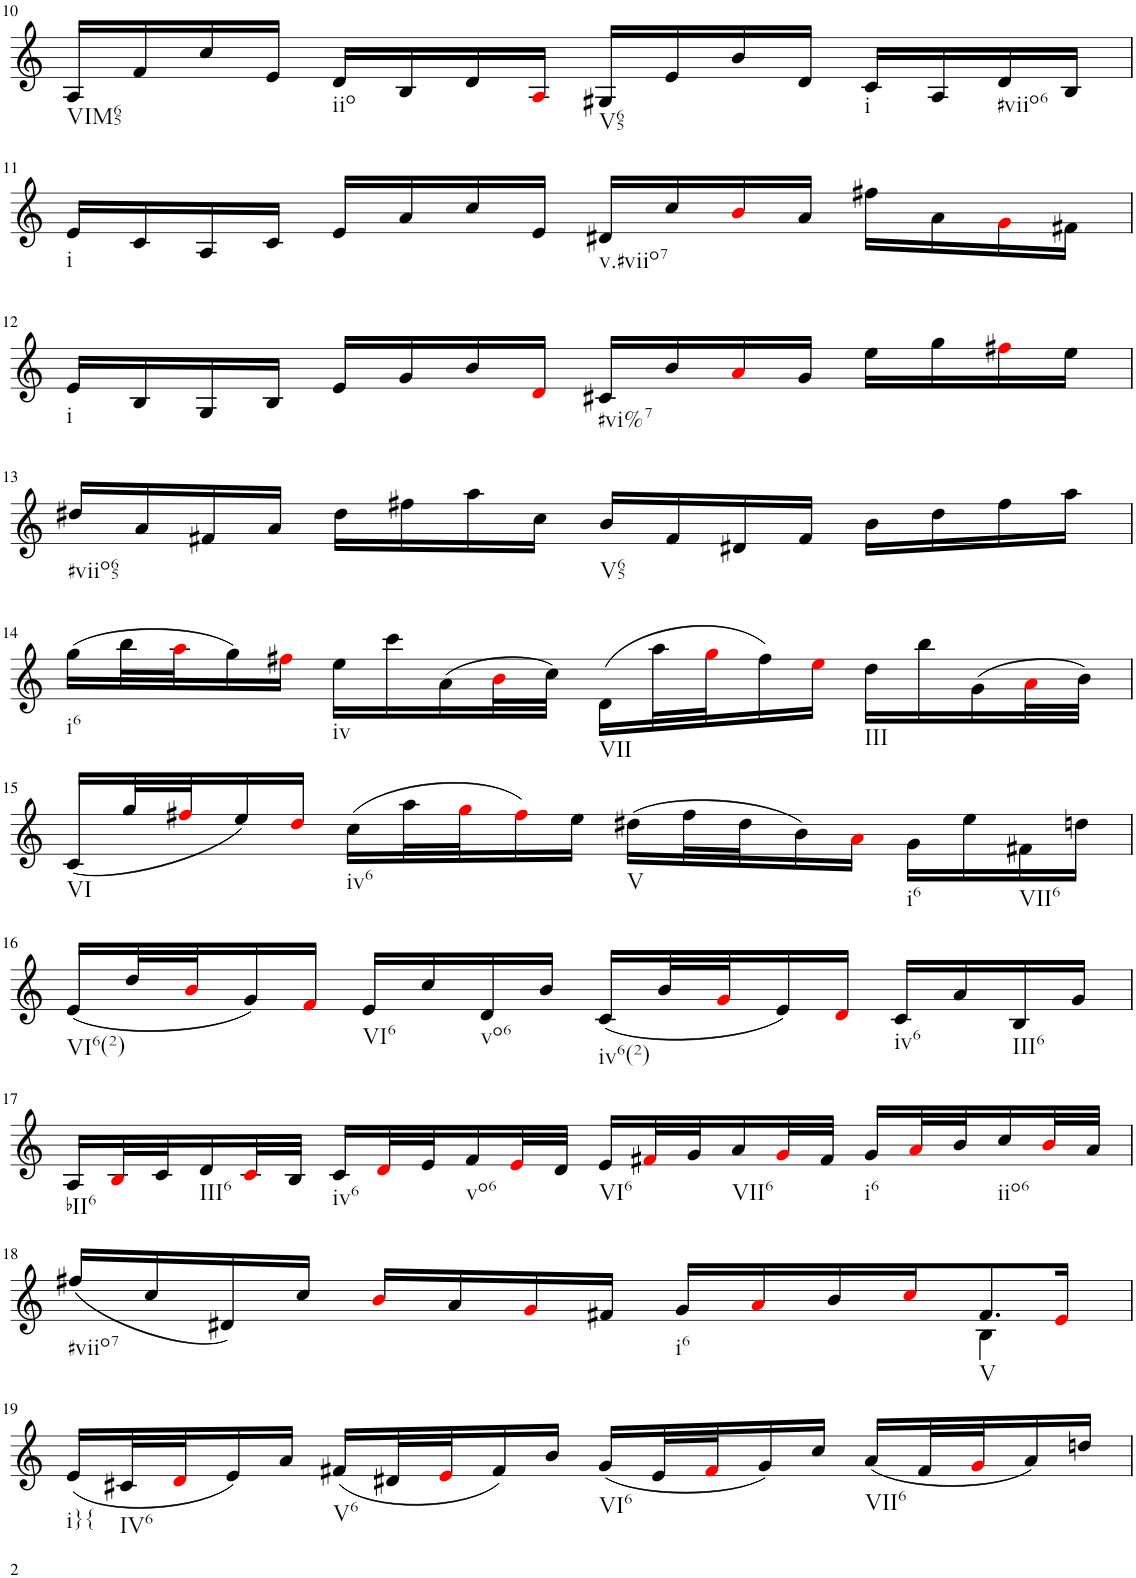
**kern
*part1
*staff1
*I"Violin
*I'Vln.
!!LO:PB:g=z
*clefG2
*k[]
*M2/2
=10
!LO:TX:b:t=VIM65
16A/LL
16f/
16cc/
16e/JJ
!LO:TX:b:t=iio
16d/LL
16B/
16d/
16Ai/JJ
!LO:TX:b:t=V65
16G#X/LL
16e/
16b/
16d/JJ
!LO:TX:b:t=i
16c/LL
16A/
!LO:TX:b:t=#viio6
16d/
16B/JJ
!!LO:LB:g=z
=11
!LO:TX:b:t=i
16e/LL
16c/
16A/
16c/JJ
16e/LL
16a/
16cc/
16e/JJ
!LO:TX:b:t=v.#viio7
16d#X/LL
16cc/
16bi/
16a/JJ
16ff#X\LL
16a\
16gi\
16f#X\JJ
!!LO:LB:g=z
=12
!LO:TX:b:t=i
16e/LL
16B/
16G/
16B/JJ
16e/LL
16g/
16b/
16di/JJ
!LO:TX:b:t=#vi%7
16c#X/LL
16b/
16ai/
16g/JJ
16ee\LL
16gg\
16ff#Xi\
16ee\JJ
!!LO:LB:g=z
=13
!LO:TX:b:t=#viio65
16dd#X/LL
16a/
16f#X/
16a/JJ
16dd#\LL
16ff#X\
16aa\
16cc\JJ
!LO:TX:b:t=V65
16b/LL
16f#/
16d#X/
16f#/JJ
16b\LL
16dd#\
16ff#\
16aa\JJ
!!LO:LB:g=z
=14
!LO:TX:b:t=i6
(16gg\LL
32bb\L
32aai\J
16gg\)
16ff#Xi\JJ
!LO:TX:b:t=iv
16ee\LL
16ccc\
(16a\
32bi\L
32cc\JJJ)
!LO:TX:b:t=VII
(16d\LL
32aa\L
32ggi\J
16ff#\)
16eei\JJ
!LO:TX:b:t=III
16dd\LL
16bb\
(16g\
32ai\L
32b\JJJ)
!!LO:LB:g=z
=15
!LO:TX:b:t=VI
(16c/LL
32gg/L
32ff#Xi/J
16ee/)
16ddi/JJ
!LO:TX:b:t=iv6
(16cc\LL
32aa\L
32ggi\J
16ff#i\)
16ee\JJ
!LO:TX:b:t=V
(16dd#X\LL
32ff#\L
32dd#\J
16b\)
16ai\JJ
!LO:TX:b:t=i6
16g\LL
16ee\
!LO:TX:b:t=VII6
16f#X\
16ddn\JJ
!!LO:LB:g=z
=16
!LO:TX:b:t=VI6(2)
(16e/LL
32dd/L
32bi/J
16g/)
16fi/JJ
!LO:TX:b:t=VI6
16e/LL
16cc/
!LO:TX:b:t=vo6
16d/
16b/JJ
!LO:TX:b:t=iv6(2)
(16c/LL
32b/L
32gi/J
16e/)
16di/JJ
!LO:TX:b:t=iv6
16c/LL
16a/
!LO:TX:b:t=III6
16B/
16g/JJ
!!LO:LB:g=z
=17
!LO:TX:b:t=bII6
16A/LL
32Bi/L
32c/J
!LO:TX:b:t=III6
16d/
32ci/L
32B/JJJ
!LO:TX:b:t=iv6
16c/LL
32di/L
32e/J
!LO:TX:b:t=vo6
16f/
32ei/L
32d/JJJ
!LO:TX:b:t=VI6
16e/LL
32f#Xi/L
32g/J
!LO:TX:b:t=VII6
16a/
32gi/L
32f#/JJJ
!LO:TX:b:t=i6
16g/LL
32ai/L
32b/J
!LO:TX:b:t=iio6
16cc/
32bi/L
32a/JJJ
!!LO:LB:g=z
=18
*^
!LO:TX:b:t=#viio7	!
(16ff#X/LL	2.ryy
16cc/	.
16d#X/)	.
16cc/JJ	.
16bi/LL	.
16a/	.
16gi/	.
16f#X/JJ	.
!LO:TX:b:t=i6	!
16g/LL	.
16ai/	.
16b/	.
16cci/J	.
!LO:TX:b:t=V	!
8.f#/	4B\
16ei/Jk	.
*v	*v
!!LO:LB:g=z
=19
!LO:TX:b:t=i}{
(16e/LL
!LO:TX:b:t=IV6
32c#X/L
32di/J
16e/)
16a/JJ
!LO:TX:b:t=V6
(16f#X/LL
32d#X/L
32ei/J
16f#/)
16b/JJ
!LO:TX:b:t=VI6
(16g/LL
32e/L
32f#i/J
16g/)
16cc/JJ
!LO:TX:b:t=VII6
(16a/LL
32f#/L
32gi/J
16a/)
16ddn/JJ
=
*-
